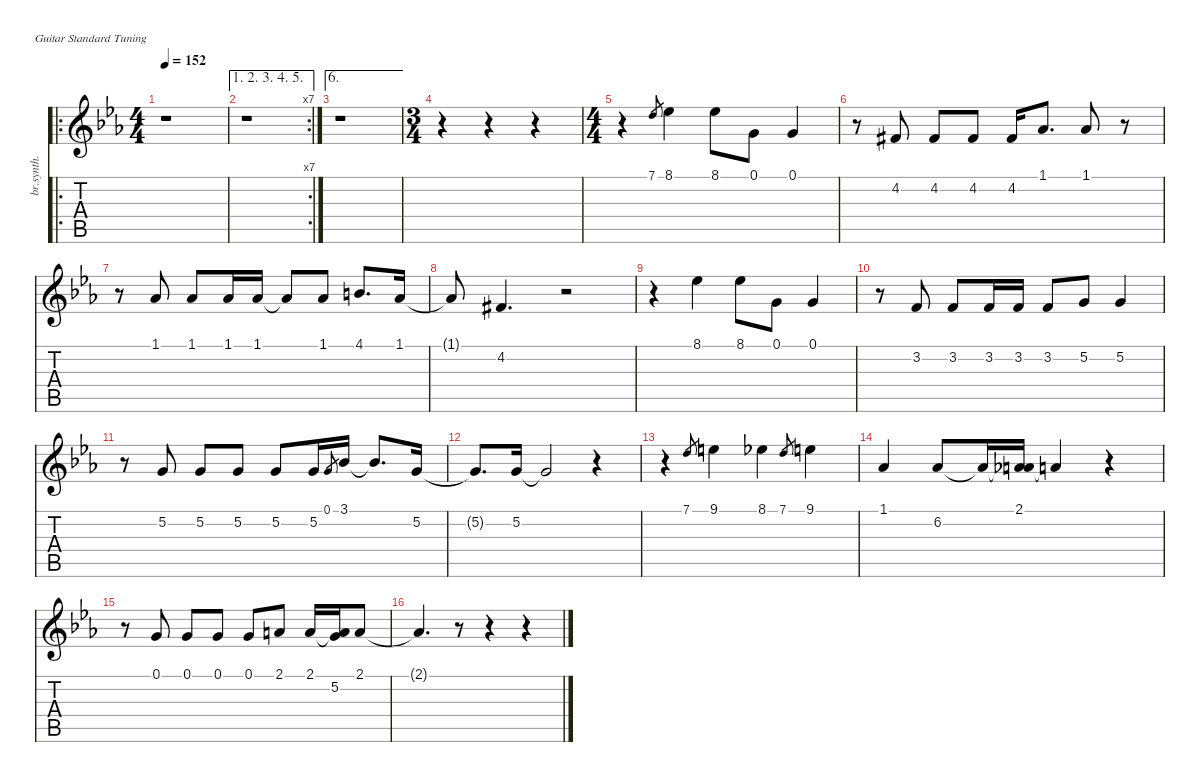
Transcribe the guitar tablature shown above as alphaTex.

\defaultSystemsLayout 4
\hideDynamics
\bracketExtendMode nobrackets
\track ("Vocals" "br.synth.") {instrument synthbrass2}
\staff {score tabs}
\tuning (E4 B3 G3 D3 A2 E2)
\displaytranspose 3
\ro
\ts (4 4)
\tempo 152
\clef g2
\ks eb
r.1{dy f} |
\ae (1 2 3 4 5)
\rc 7
r.1 |
\ae 6
r.1 |
\ts (3 4)
r.4 r.4 r.4 |
\ts (4 4)
r.4 7.1{acc forcenatural}.8{gr dy mf} 8.1{acc b}.4{dy f} 8.1{acc b}.8 0.1{acc forcenatural}.8 0.1{acc forcenatural}.4 |
r.8 4.2{acc #}.8 4.2{acc #}.8 4.2{acc #}.8 4.2{acc #}.16 1.1{acc b}.8{d} 1.1{acc b}.8 r.8 |
r.8 1.1{acc b}.8 1.1{acc b}.8 1.1{acc b}.16 1.1{acc b}.16 1.1{t acc b}.8 1.1{acc b}.8 4.1{acc forcenatural}.8{d} 1.1{acc b}.16 |
1.1{t acc b}.8 4.2{acc #}.4{d} r.2 |
r.4 8.1{acc b}.4 8.1{acc b}.8 0.1{acc forcenatural}.8 0.1{acc forcenatural}.4 |
r.8 3.2{acc forcenatural}.8 3.2{acc forcenatural}.8 3.2{acc forcenatural}.16 3.2{acc forcenatural}.16 3.2{acc forcenatural}.8 5.2{acc forcenatural}.8 5.2{acc forcenatural}.4 |
r.8 5.2{acc forcenatural}.8 5.2{acc forcenatural}.8 5.2{acc forcenatural}.8 5.2{acc forcenatural}.8 5.2{acc forcenatural}.16 0.1{acc forcenatural}.8{gr dy mf} 3.1{acc b}.16{dy f} 3.1{t acc b}.8{d} 5.2{acc forcenatural}.16 |
5.2{t acc forcenatural}.8{d} 5.2{acc forcenatural}.16 5.2{t acc forcenatural}.2 r.4 |
r.4 7.1{acc forcenatural}.8{gr dy mf} 9.1{acc forcenatural}.4{dy f} 8.1{acc b}.4 7.1{acc forcenatural}.8{gr dy mf} 9.1{acc forcenatural}.4{dy f} |
1.1{acc b}.4 6.2{acc b}.8 6.2{t acc b}.16 (2.1{acc forcenatural} 6.2{t acc b}).16 2.1{t acc forcenatural}.4 r.4 |
r.8 0.1{acc forcenatural}.8 0.1{acc forcenatural}.8 0.1{acc forcenatural}.8 0.1{acc forcenatural}.8 2.1{acc forcenatural}.8 2.1{acc forcenatural}.16 (2.1{t acc forcenatural} 5.2{acc forcenatural}).16 2.1{acc forcenatural}.8 |
2.1{t acc forcenatural}.4{d} r.8 r.4 r.4
